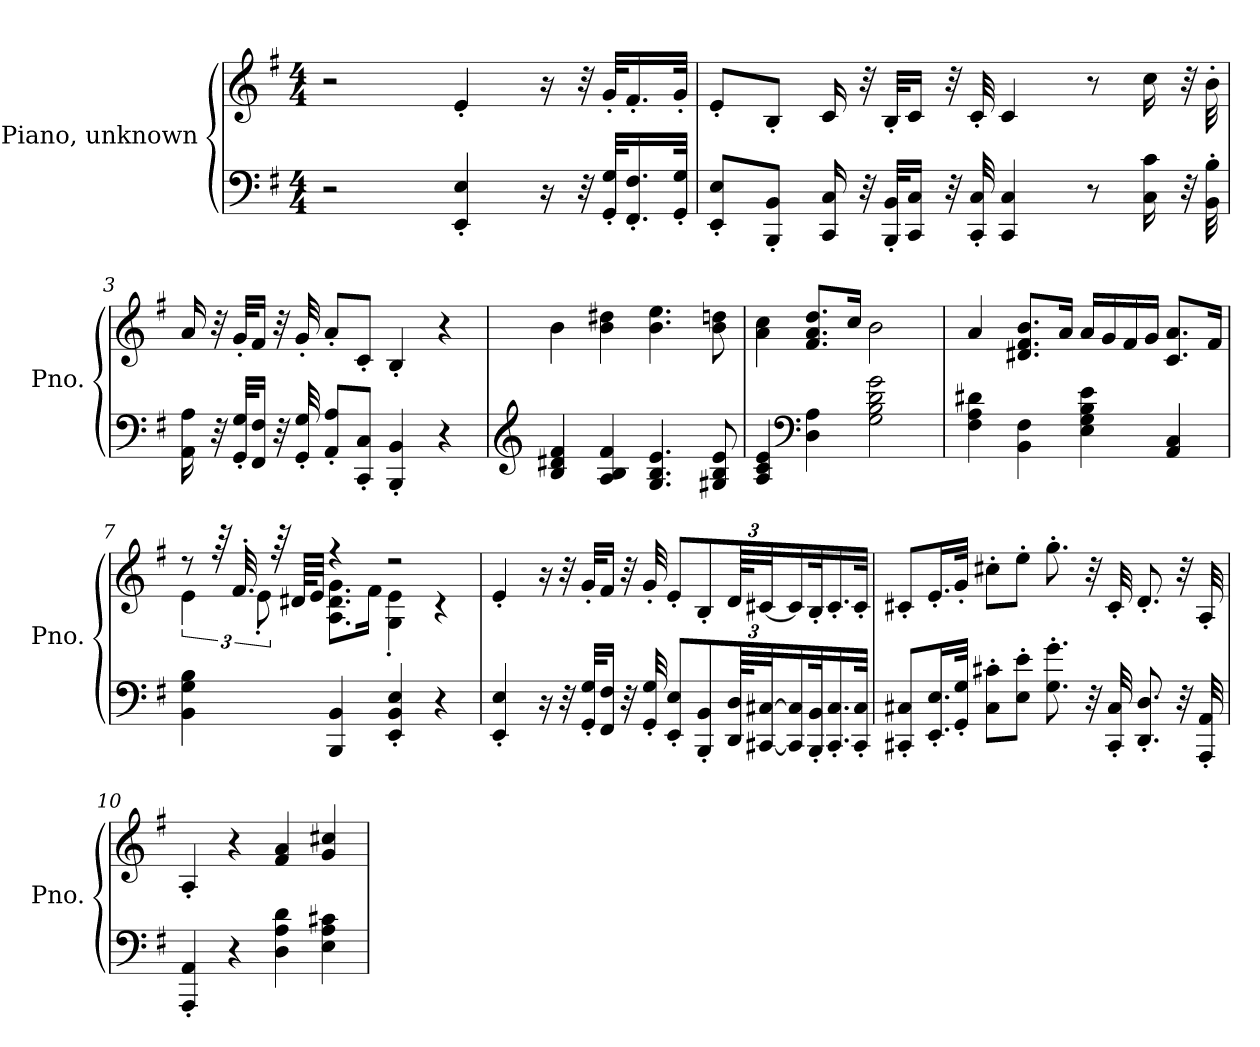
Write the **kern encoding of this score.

**kern	**kern
*part1	*part1
*staff2	*staff1
*I"Piano, unknown	*
*I'Pno.	*
*clefF4	*clefG2
*k[f#]	*k[f#]
*M4/4	*M4/4
*MM120	*MM120
=1	=1
2r	2r
4EE/' 4E/'	4e'/
16r	16r
32r	32r
32GG/' 32G/'KLL	32g'/KLL
16.FF#/' 16.F#/'	16.f#'/
32GG/' 32G/'JJk	32g'/JJk
=2	=2
8EE/' 8E/'L	8e'/L
8BBB/' 8BB/'J	8B'/J
16CC/ 16C/	16c/
32r	32r
32BBB/' 32BB/'KLL	32B'/KLL
16CC/ 16C/JJ	16c/JJ
32r	32r
32CC/' 32C/'	32c'/
4CC/ 4C/	4c/
8r	8r
16C\ 16c\	16cc\
32r	32r
32BB\' 32B\'	32b'\
=3	=3
16AA\ 16A\	16a/
32r	32r
32GG/' 32G/'KLL	32g'/KLL
16FF#/ 16F#/JJ	16f#/JJ
32r	32r
32GG/' 32G/'	32g'/
8AA/' 8A/'L	8a'/L
8CC/' 8C/'J	8c'/J
4BBB/' 4BB/'	4B'/
4r	4r
!!LO:LB:g=z
=4	=4
*clefG2	*
4B/ 4d#X/ 4f#/	4b\
4A/ 4B/ 4f#/	4b\ 4dd#X\
4.G/ 4.B/ 4.e/	4.b\ 4.ee\
8G#X/ 8B/ 8e/	8b\ 8ddn\
=5	=5
4A/ 4c/ 4e/	4a\ 4cc\
*clefF4	*
4D\ 4A\	8.f#/ 8.a/ 8.dd/L
.	16cc/Jk
2G\ 2B\ 2d\ 2g\	2b\
=6	=6
4F#\ 4A\ 4d#X\	4a/
4BB\ 4F#\	8.d#X/ 8.f#/ 8.b/L
.	16a/Jk
4E\ 4G\ 4B\ 4e\	16a/LL
.	16g/
.	16f#/
.	16g/JJ
4AA/ 4C/	8.c/ 8.a/L
.	16f#/Jk
=7	=7
*	*^
4BB\ 4G\ 4B\	8r	6e\
.	64r	.
.	32.f#'/	.
.	.	12e'\
.	64r	.
.	64d#X/KLLL	.
.	32e/JJJ	.
4BBB/ 4BB/	4r	8.A\ 8.d#\ 8.g\L
.	.	16f#\Jk
4EE/' 4BB/' 4E/'	2r	4G\' 4e\'
4r	.	4r
*	*v	*v
!!LO:LB:g=z
=8	=8
4EE/' 4E/'	4e'/
16r	16r
32r	32r
32GG/' 32G/'KLL	32g'/KLL
16FF#/ 16F#/JJ	16f#/JJ
32r	32r
32GG/' 32G/'	32g'/
8EE/' 8E/'L	8e'/L
8BBB/' 8BB/'	8B'/
*Xbrackettup	*Xbrackettup
96DD/ 96D/KLL	96d/KLL
[48CC#X/ [48C#X/J	[48c#X/J
16CC#/] 16C#/]	16c#/]
32BBB/' 32BB/'K	32B'/K
16.CC#/' 16.C#/'	16.c#'/
32CC#/' 32C#/'JJk	32c#'/JJk
=9	=9
8CC#X/' 8C#X/'L	8c#X'/L
16.EE/' 16.E/'L	16.e'/L
32GG/' 32G/'JJk	32g'/JJk
8C#\' 8c#X\'L	8cc#X'\L
8E\' 8e\'J	8ee'\J
8.G\' 8.g\'	8.gg'\
32r	32r
32CC#/' 32C#/'	32c#'/
8.DD/' 8.D/'	8.d'/
32r	32r
32AAA/' 32AA/'	32A'/
=10	=10
4AAA/' 4AA/'	4A'/
4r	4r
4D\ 4A\ 4d\	4f#/ 4a/
4E\ 4A\ 4c#X\	4g/ 4cc#X/
=	=
*-	*-
